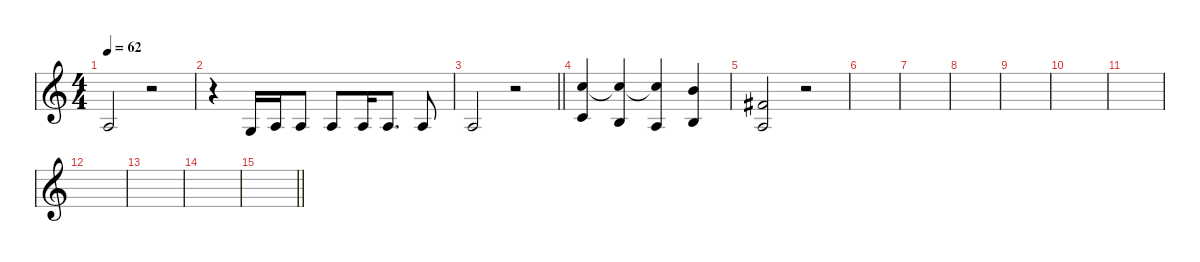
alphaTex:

\defaultSystemsLayout 4
\hideDynamics
\bracketExtendMode nobrackets
\singleTrackTrackNamePolicy hidden
\multiTrackTrackNamePolicy hidden
\firstSystemTrackNameMode fullname
\otherSystemsTrackNameOrientation horizontal
\track ("Vocals" "vla.") {defaultSystemsLayout 8 instrument viola}
\staff {score}
\tuning (E4 C4 G3 C3 G2 C2)
\ts (4 4)
\tempo 62
\clef g2
\ks c
9.4.2{dy f beam Up} r.2{beam Up} |
r.4{beam Down} 7.4.16{beam Up} 9.4.16{beam Up} 9.4.8{beam Up} 9.4.8{beam Up} 9.4.16{beam Up} 9.4.8{d beam Up} 9.4.8{beam Up} |
\barLineRight lightlight
9.4.2{beam Up} r.2{beam Up} |
(12.2 12.4).4{beam Up} (12.2{t} 11.4).4{beam Up} (12.2{t} 9.4).4{beam Up} (11.2 11.4).4{beam Up} |
(6.2{acc #} 9.4).2{beam Up} r.2{beam Up} |
|
|
|
|
|
|
|
|
|
\barLineRight lightlight
